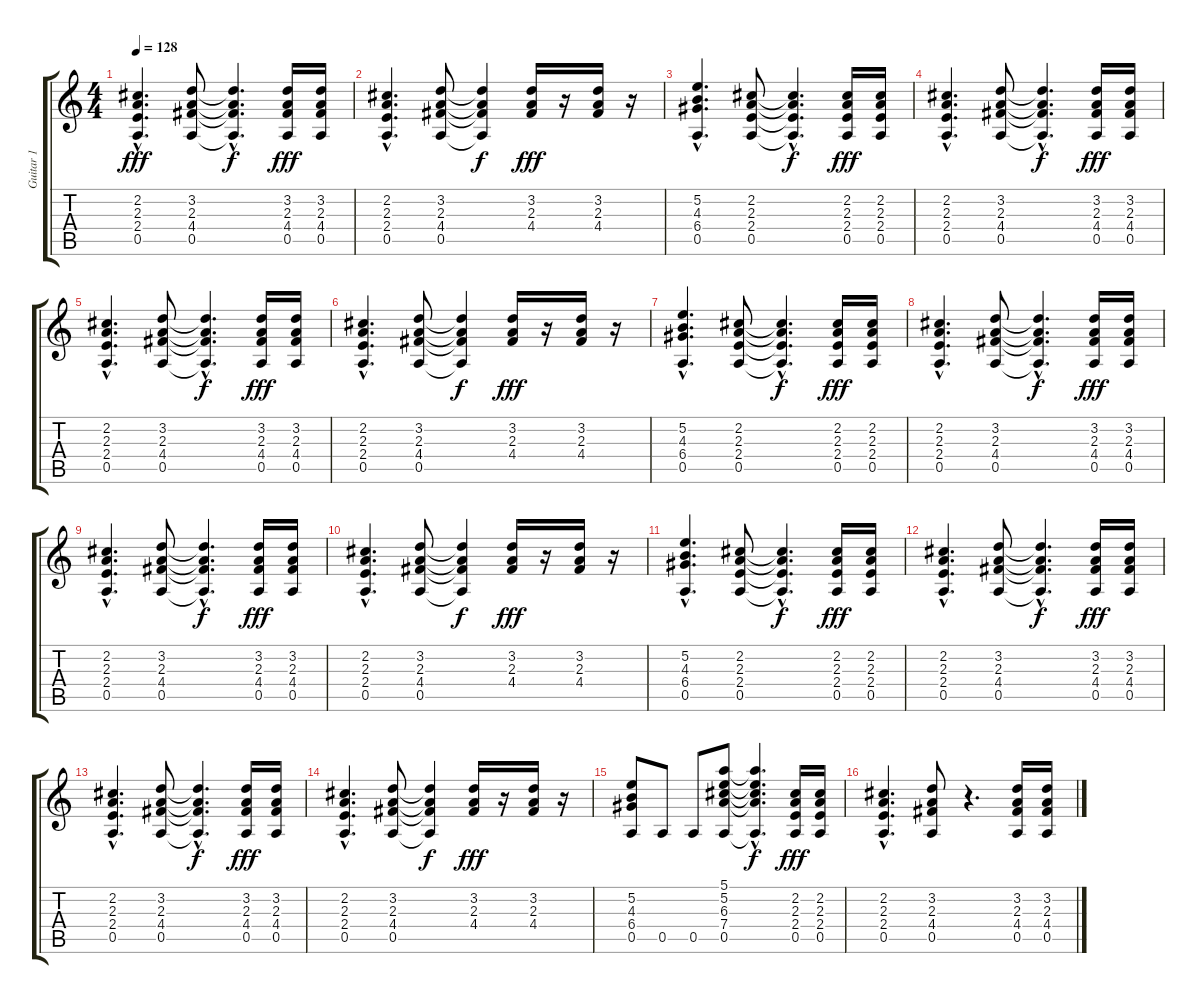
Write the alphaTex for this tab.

\track ("Guitar 1" "Guitar 1") {instrument distortionguitar}
\staff {score tabs}
\tuning (E4 B3 G3 D3 A2 E2) {hide}
\ts (4 4)
\tempo 128
\clef g2
\ks c
(2.2{hac} 2.3{hac} 2.4{hac} 0.5{hac}).4{d dy fff} (3.2 2.3 4.4 0.5).8 (3.2{hac t} 2.3{hac t} 4.4{hac t} 0.5{hac t}).4{d dy f} (3.2 2.3 4.4 0.5).16{dy fff} (3.2 2.3 4.4 0.5).16 |
(2.2{hac} 2.3{hac} 2.4{hac} 0.5{hac}).4{d} (3.2 2.3 4.4 0.5).8 (3.2{t} 2.3{t} 4.4{t} 0.5{t}).4{dy f} (3.2 2.3 4.4).16{dy fff} r.16 (3.2 2.3 4.4).16 r.16 |
(5.2{hac} 4.3{hac} 6.4{hac} 0.5{hac}).4{d} (2.2 2.3 2.4 0.5).8 (2.2{hac t} 2.3{hac t} 2.4{hac t} 0.5{hac t}).4{d dy f} (2.2 2.3 2.4 0.5).16{dy fff} (2.2 2.3 2.4 0.5).16 |
(2.2{hac} 2.3{hac} 2.4{hac} 0.5{hac}).4{d} (3.2 2.3 4.4 0.5).8 (3.2{hac t} 2.3{hac t} 4.4{hac t} 0.5{hac t}).4{d dy f} (3.2 2.3 4.4 0.5).16{dy fff} (3.2 2.3 4.4 0.5).16 |
(2.2{hac} 2.3{hac} 2.4{hac} 0.5{hac}).4{d} (3.2 2.3 4.4 0.5).8 (3.2{hac t} 2.3{hac t} 4.4{hac t} 0.5{hac t}).4{d dy f} (3.2 2.3 4.4 0.5).16{dy fff} (3.2 2.3 4.4 0.5).16 |
(2.2{hac} 2.3{hac} 2.4{hac} 0.5{hac}).4{d} (3.2 2.3 4.4 0.5).8 (3.2{t} 2.3{t} 4.4{t} 0.5{t}).4{dy f} (3.2 2.3 4.4).16{dy fff} r.16 (3.2 2.3 4.4).16 r.16 |
(5.2{hac} 4.3{hac} 6.4{hac} 0.5{hac}).4{d} (2.2 2.3 2.4 0.5).8 (2.2{hac t} 2.3{hac t} 2.4{hac t} 0.5{hac t}).4{d dy f} (2.2 2.3 2.4 0.5).16{dy fff} (2.2 2.3 2.4 0.5).16 |
(2.2{hac} 2.3{hac} 2.4{hac} 0.5{hac}).4{d} (3.2 2.3 4.4 0.5).8 (3.2{hac t} 2.3{hac t} 4.4{hac t} 0.5{hac t}).4{d dy f} (3.2 2.3 4.4 0.5).16{dy fff} (3.2 2.3 4.4 0.5).16 |
(2.2{hac} 2.3{hac} 2.4{hac} 0.5{hac}).4{d} (3.2 2.3 4.4 0.5).8 (3.2{hac t} 2.3{hac t} 4.4{hac t} 0.5{hac t}).4{d dy f} (3.2 2.3 4.4 0.5).16{dy fff} (3.2 2.3 4.4 0.5).16 |
(2.2{hac} 2.3{hac} 2.4{hac} 0.5{hac}).4{d} (3.2 2.3 4.4 0.5).8 (3.2{t} 2.3{t} 4.4{t} 0.5{t}).4{dy f} (3.2 2.3 4.4).16{dy fff} r.16 (3.2 2.3 4.4).16 r.16 |
(5.2{hac} 4.3{hac} 6.4{hac} 0.5{hac}).4{d} (2.2 2.3 2.4 0.5).8 (2.2{hac t} 2.3{hac t} 2.4{hac t} 0.5{hac t}).4{d dy f} (2.2 2.3 2.4 0.5).16{dy fff} (2.2 2.3 2.4 0.5).16 |
(2.2{hac} 2.3{hac} 2.4{hac} 0.5{hac}).4{d} (3.2 2.3 4.4 0.5).8 (3.2{hac t} 2.3{hac t} 4.4{hac t} 0.5{hac t}).4{d dy f} (3.2 2.3 4.4 0.5).16{dy fff} (3.2 2.3 4.4 0.5).16 |
(2.2{hac} 2.3{hac} 2.4{hac} 0.5{hac}).4{d} (3.2 2.3 4.4 0.5).8 (3.2{hac t} 2.3{hac t} 4.4{hac t} 0.5{hac t}).4{d dy f} (3.2 2.3 4.4 0.5).16{dy fff} (3.2 2.3 4.4 0.5).16 |
(2.2{hac} 2.3{hac} 2.4{hac} 0.5{hac}).4{d} (3.2 2.3 4.4 0.5).8 (3.2{t} 2.3{t} 4.4{t} 0.5{t}).4{dy f} (3.2 2.3 4.4).16{dy fff} r.16 (3.2 2.3 4.4).16 r.16 |
(5.2 4.3 6.4 0.5).8 0.5.8 0.5.8 (5.1 5.2 6.3 7.4 0.5).8 (5.1{hac t} 5.2{hac t} 6.3{hac t} 7.4{hac t} 0.5{hac t}).4{d dy f} (2.2 2.3 2.4 0.5).16{dy fff} (2.2 2.3 2.4 0.5).16 |
(2.2{hac} 2.3{hac} 2.4{hac} 0.5{hac}).4{d} (3.2 2.3 4.4 0.5).8 r.4{d} (3.2 2.3 4.4 0.5).16 (3.2 2.3 4.4 0.5).16
